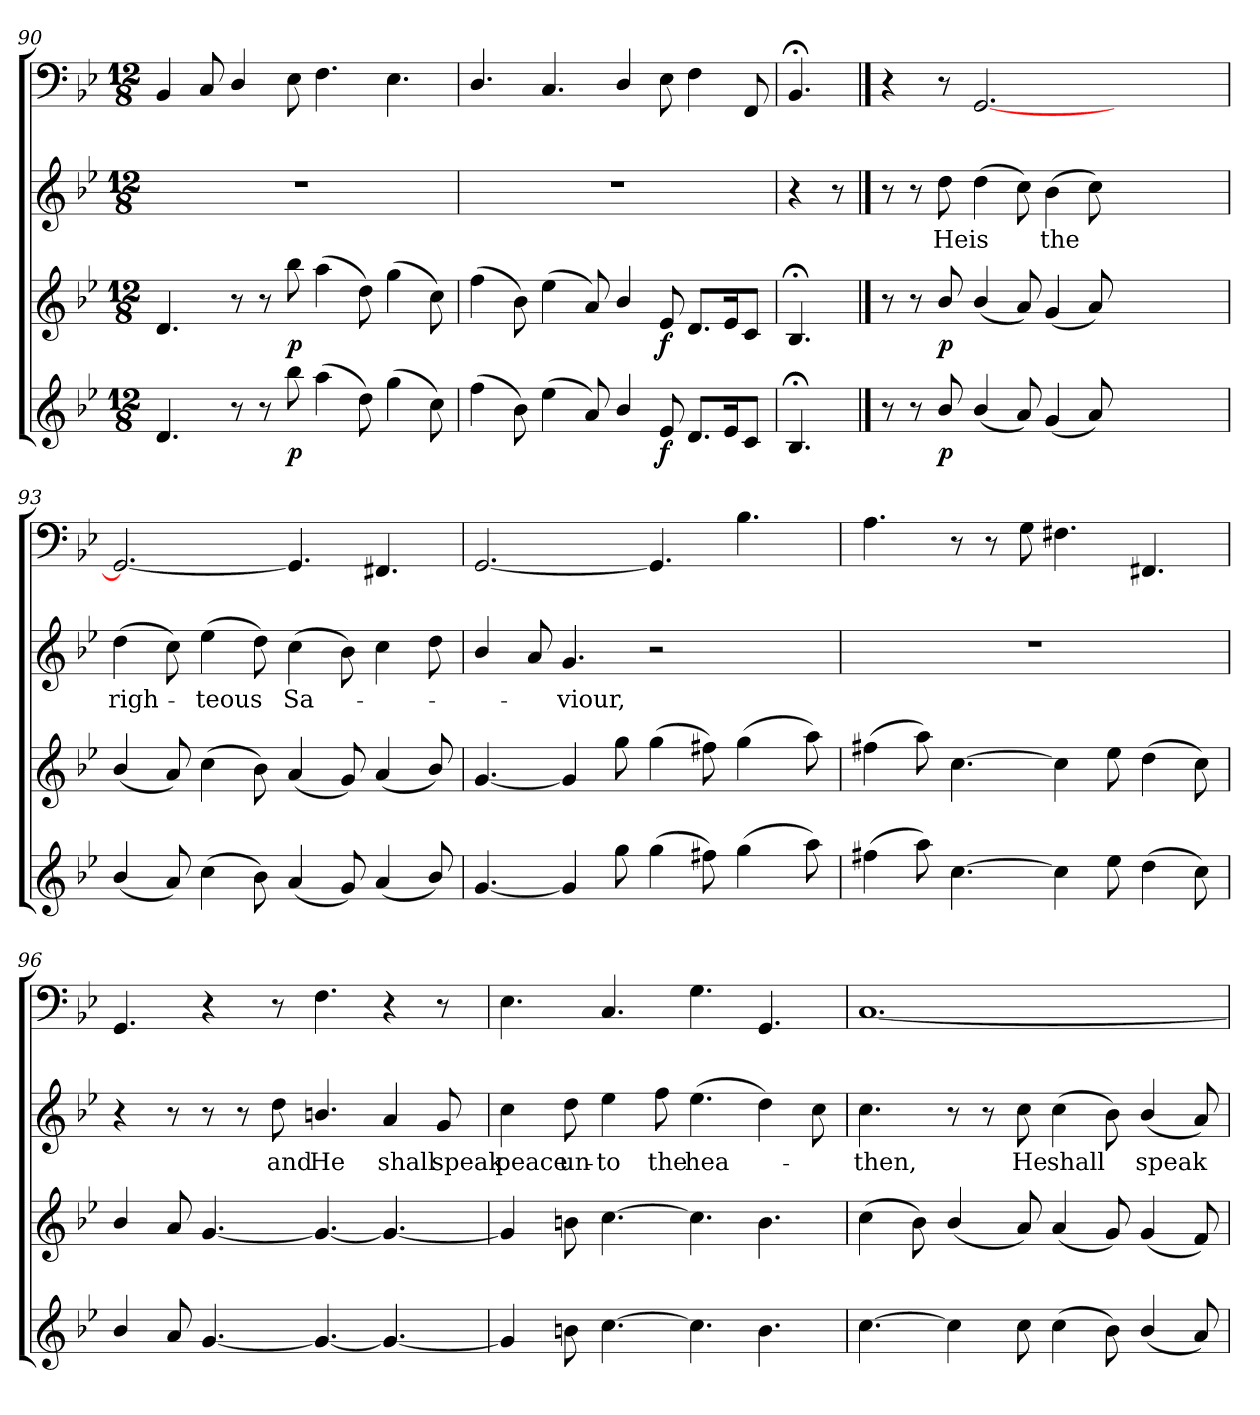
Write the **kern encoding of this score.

**kern	**dynam	**kern	**dynam	**kern	**text	**kern
*part4	*part4	*part3	*part3	*part2	*part2	*part1
*staff4	*staff4	*staff3	*staff3	*staff2	*staff2	*staff1
*clefG2	*	*clefG2	*	*clefG2	*	*clefF4
*k[b-e-]	*	*k[b-e-]	*	*k[b-e-]	*	*k[b-e-]
*B-:	*	*B-:	*	*B-:	*	*B-:
*M12/8	*	*M12/8	*	*M12/8	*	*M12/8
=90	=90	=90	=90	=90	=90	=90
4.d/	.	4.d/	.	1.r	.	4BB-/
.	.	.	.	.	.	8C/
8r	.	8r	.	.	.	4D/
8r	.	8r	.	.	.	.
8bb-\	p	8bb-\	p	.	.	8E-\
(4aa\	.	(4aa\	.	.	.	4.F\
8dd\)	.	8dd\)	.	.	.	.
(4gg\	.	(4gg\	.	.	.	4.E-\
8cc\)	.	8cc\)	.	.	.	.
=91	=91	=91	=91	=91	=91	=91
(4ff\	.	(4ff\	.	1.r	.	4.D/
8b-\)	.	8b-\)	.	.	.	.
(4ee-\	.	(4ee-\	.	.	.	4.C/
8a/)	.	8a/)	.	.	.	.
4b-/	.	4b-/	.	.	.	4D/
8e-/	f	8e-/	f	.	.	8E-\
8.d/L	.	8.d/L	.	.	.	4F\
16e-/K	.	16e-/K	.	.	.	.
8c/J	.	8c/J	.	.	.	8FF/
=92	=92	=92	=92	=92	=92	=92
4.B-;</	.	4.B-;</	.	4r	.	4.BB-;</
.	.	.	.	8r	.	.
==	==	==	==	==	==	==
8r	.	8r	.	8r	.	4r
8r	.	8r	.	8r	.	.
8b-/	p	8b-/	p	8dd\	He	8r
(4b-/	.	(4b-/	.	(4dd\	is	[2.GG/
8a/)	.	8a/)	.	8cc\)	.	.
(4g/	.	(4g/	.	(4b-\	the	.
8a/)	.	8a/)	.	8cc\)	.	.
16ryy	.	16ryy	.	16ryy	.	16ryy
16ryy	.	16ryy	.	16ryy	.	16ryy
16ryy	.	16ryy	.	16ryy	.	16ryy
16ryy	.	16ryy	.	16ryy	.	16ryy
16ryy	.	16ryy	.	16ryy	.	16ryy
16ryy	.	16ryy	.	16ryy	.	16ryy
=93	=93	=93	=93	=93	=93	=93
(4b-/	.	(4b-/	.	(4dd\	righ-	2.GG/_
8a/)	.	8a/)	.	8cc\)	.	.
(4cc\	.	(4cc\	.	(4ee-\	-teous	.
8b-\)	.	8b-\)	.	8dd\)	.	.
(4a/	.	(4a/	.	(4cc\	Sa-	4.GG/]
8g/)	.	8g/)	.	8b-\)	.	.
(4a/	.	(4a/	.	4cc\	.	4.FF#X/
8b-/)	.	8b-/)	.	8dd\	.	.
=94	=94	=94	=94	=94	=94	=94
[4.g/	.	[4.g/	.	4b-/	.	[2.GG/
.	.	.	.	8a/	.	.
4g/]	.	4g/]	.	4.g/	-viour,	.
8gg\	.	8gg\	.	.	.	.
(4gg\	.	(4gg\	.	2r	.	4.GG/]
8ff#X\)	.	8ff#X\)	.	.	.	.
(4gg\	.	(4gg\	.	.	.	4.B-\
.	.	.	.	4ryy	.	.
8aa\)	.	8aa\)	.	.	.	.
=95	=95	=95	=95	=95	=95	=95
(4ff#X\	.	(4ff#X\	.	1.r	.	4.A\
8aa\)	.	8aa\)	.	.	.	.
[4.cc\	.	[4.cc\	.	.	.	8r
.	.	.	.	.	.	8r
.	.	.	.	.	.	8G\
4cc\]	.	4cc\]	.	.	.	4.F#X\
8ee-\	.	8ee-\	.	.	.	.
(4dd\	.	(4dd\	.	.	.	4.FF#X/
8cc\)	.	8cc\)	.	.	.	.
=96	=96	=96	=96	=96	=96	=96
4b-/	.	4b-/	.	4r	.	4.GG/
8a/	.	8a/	.	8r	.	.
[4.g/	.	[4.g/	.	8r	.	4r
.	.	.	.	8r	.	.
.	.	.	.	8dd\	and	8r
4.g/_	.	4.g/_	.	4.bn/	He	4.F\
4.g/_	.	4.g/_	.	4a/	shall	4r
.	.	.	.	8g/	speak	8r
=97	=97	=97	=97	=97	=97	=97
4g/]	.	4g/]	.	4cc\	peace	4.E-\
8bn\	.	8bn\	.	8dd\	un-	.
[4.cc\	.	[4.cc\	.	4ee-\	-to	4.C/
.	.	.	.	8ff\	the	.
4.cc\]	.	4.cc\]	.	(4.ee-\	hea-	4.G\
4.b\	.	4.b\	.	4dd\)	.	4.GG/
.	.	.	.	8cc\	.	.
=98	=98	=98	=98	=98	=98	=98
[4.cc\	.	(4cc\	.	4.cc\	-then,	[1.C/
.	.	8b-\)	.	.	.	.
4cc\]	.	(4b-/	.	8r	.	.
.	.	.	.	8r	.	.
8cc\	.	8a/)	.	8cc\	He	.
(4cc\	.	(4a/	.	(4cc\	shall	.
8b-\)	.	8g/)	.	8b-\)	.	.
(4b-/	.	(4g/	.	(4b-/	speak	.
8a/)	.	8f/)	.	8a/)	.	.
=	=	=	=	=	=	=
*-	*-	*-	*-	*-	*-	*-
